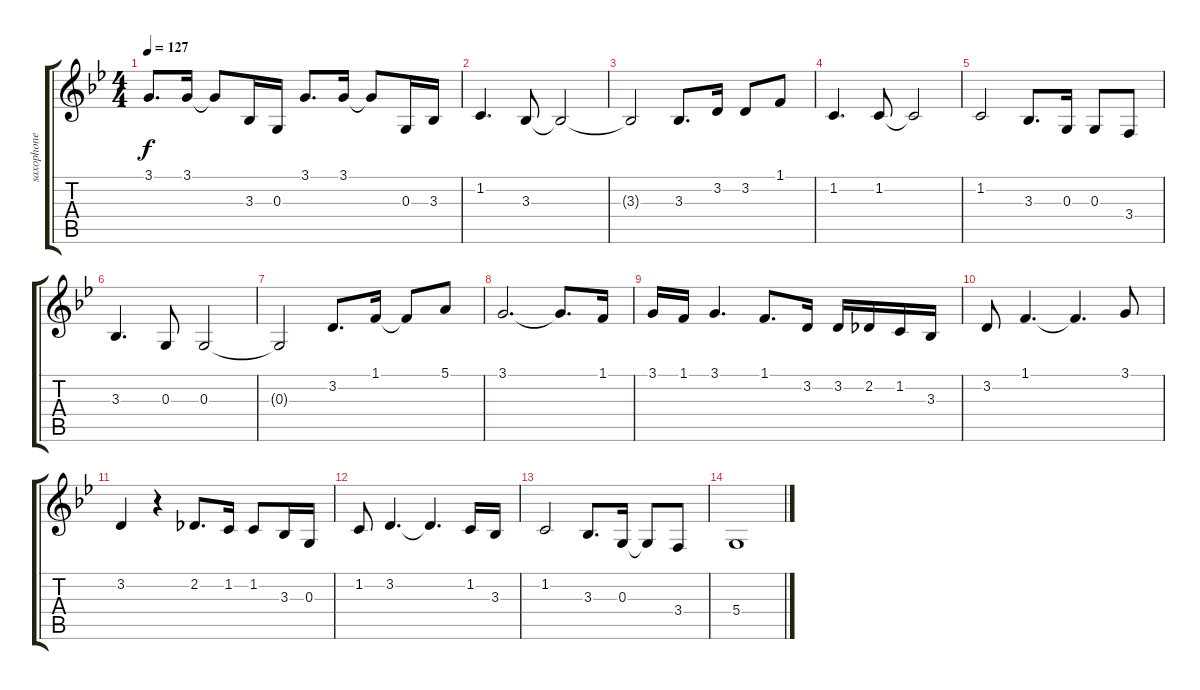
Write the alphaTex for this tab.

\track ("saxophone " "saxophone ") {instrument sopranosax}
\staff {score tabs}
\tuning (E4 B3 G3 D3 A2 E2) {hide}
\ts (4 4)
\tempo 127
\clef g2
\ks bb
3.1.8{d dy f} 3.1.16 3.1{t}.8 3.3.16 0.3.16 3.1.8{d} 3.1.16 3.1{t}.8 0.3.16 3.3.16 |
1.2.4{d} 3.3.8 3.3{t}.2 |
3.3{t}.2 3.3.8{d} 3.2.16 3.2.8 1.1.8 |
1.2.4{d} 1.2.8 1.2{t}.2 |
1.2.2 3.3.8{d} 0.3.16 0.3.8 3.4.8 |
3.3.4{d} 0.3.8 0.3.2 |
0.3{t}.2 3.2.8{d} 1.1.16 1.1{t}.8 5.1.8 |
3.1.2{d} 3.1{t}.8{d} 1.1.16 |
3.1.16 1.1.16 3.1.4{d} 1.1.8{d} 3.2.16 3.2.16 2.2.16 1.2.16 3.3.16 |
3.2.8 1.1.4{d} 1.1{t}.4{d} 3.1.8 |
3.2.4 r.4 2.2.8{d} 1.2.16 1.2.8 3.3.16 0.3.16 |
1.2.8 3.2.4{d} 3.2{t}.4{d} 1.2.16 3.3.16 |
1.2.2 3.3.8{d} 0.3.16 0.3{t}.8 3.4.8 |
5.4.1
